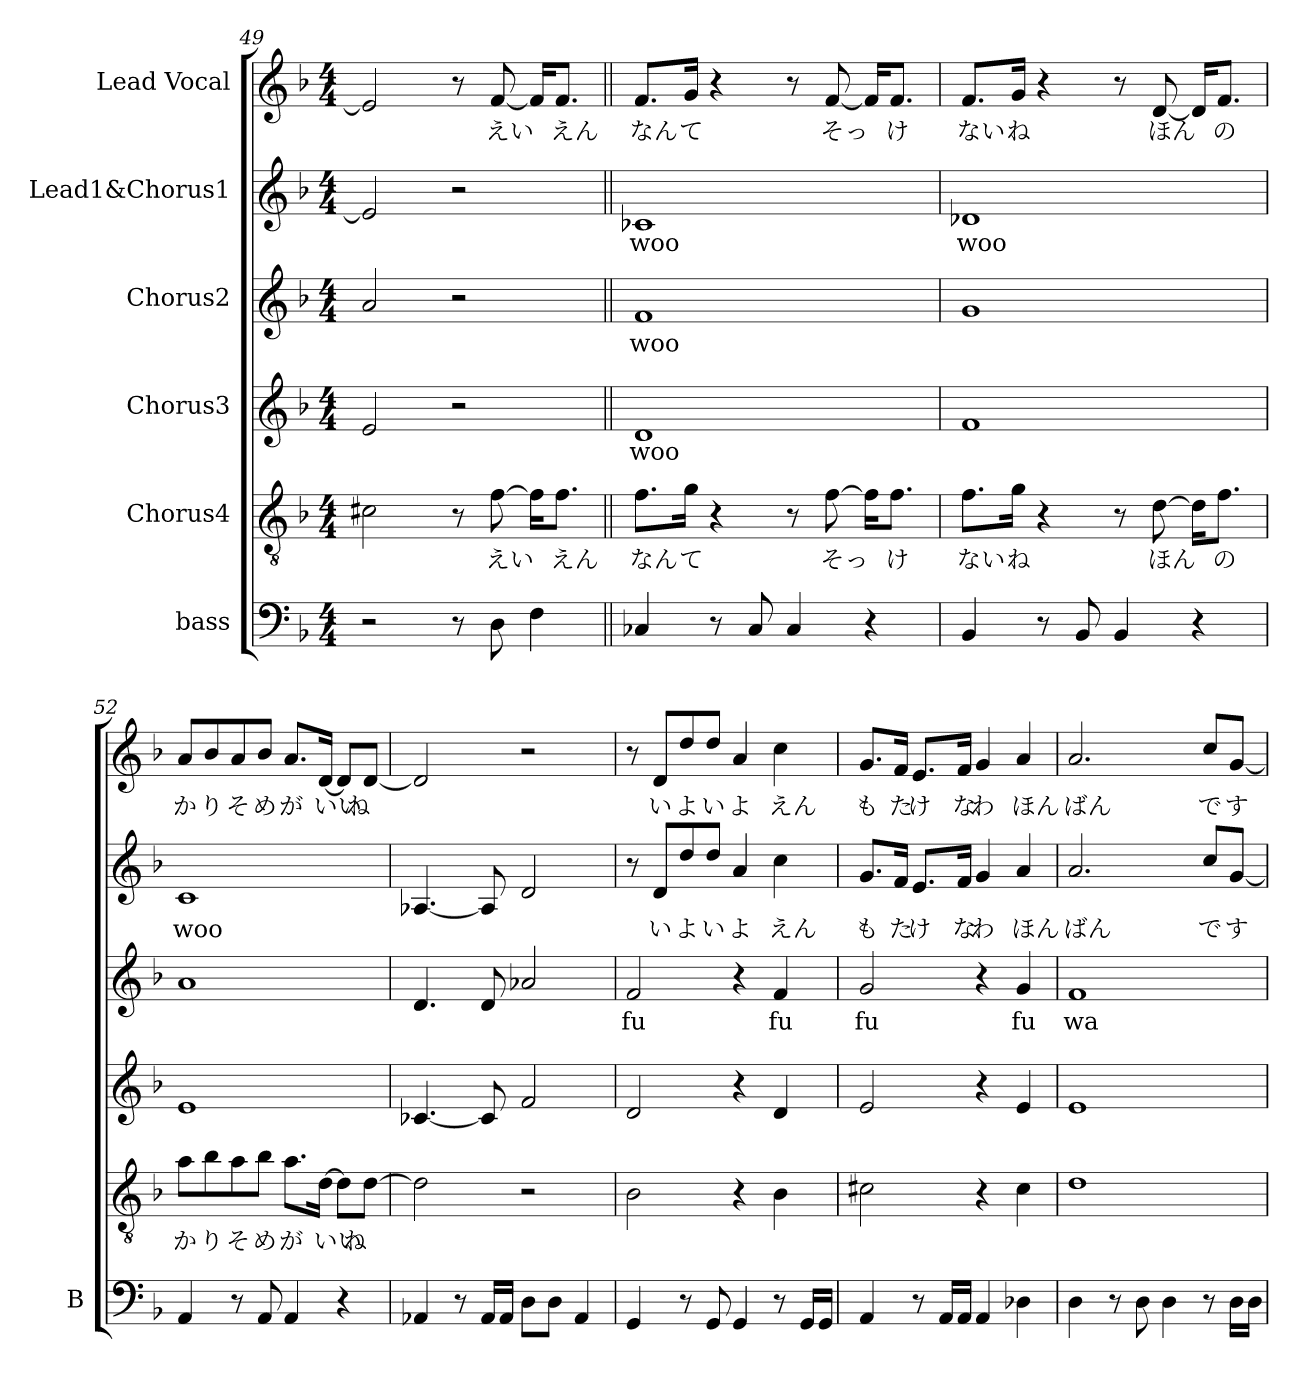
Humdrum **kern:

**kern	**kern	**text	**kern	**text	**kern	**text	**kern	**text	**kern	**text
*part6	*part5	*part5	*part4	*part4	*part3	*part3	*part2	*part2	*part1	*part1
*staff6	*staff5	*staff5	*staff4	*staff4	*staff3	*staff3	*staff2	*staff2	*staff1	*staff1
*I"bass	*I"Chorus4	*	*I"Chorus3	*	*I"Chorus2	*	*I"Lead1&amp;Chorus1	*	*I"Lead Vocal	*
*I'B	*	*	*	*	*	*	*	*	*	*
*clefF4	*clefGv2	*	*clefG2	*	*clefG2	*	*clefG2	*	*clefG2	*
*k[b-]	*k[b-]	*	*k[b-]	*	*k[b-]	*	*k[b-]	*	*k[b-]	*
*M4/4	*M4/4	*	*M4/4	*	*M4/4	*	*M4/4	*	*M4/4	*
=49	=49	=49	=49	=49	=49	=49	=49	=49	=49	=49
2r	2c#X	.	2e	.	2a	.	2e]	.	2e]	.
8r	8r	.	2r	.	2r	.	2r	.	8r	.
8D	[8f	えい	.	.	.	.	.	.	[8f	えい
4F	16fKL]	.	.	.	.	.	.	.	16fKL]	.
.	8.fJ	えん	.	.	.	.	.	.	8.fJ	えん
=50||	=50||	=50||	=50||	=50||	=50||	=50||	=50||	=50||	=50||	=50||
4C-X	8.fL	なん	1d	woo	1f	woo	1c-X	woo	8.fL	なん
.	16gJk	て	.	.	.	.	.	.	16gJk	て
8r	4r	.	.	.	.	.	.	.	4r	.
8C-	.	.	.	.	.	.	.	.	.	.
4C-	8r	.	.	.	.	.	.	.	8r	.
.	[8f	そっ	.	.	.	.	.	.	[8f	そっ
4r	16fKL]	.	.	.	.	.	.	.	16fKL]	.
.	8.fJ	け	.	.	.	.	.	.	8.fJ	け
=51	=51	=51	=51	=51	=51	=51	=51	=51	=51	=51
4BB-	8.fL	ない	1f	.	1g	.	1d-X	woo	8.fL	ない
.	16gJk	ね	.	.	.	.	.	.	16gJk	ね
8r	4r	.	.	.	.	.	.	.	4r	.
8BB-	.	.	.	.	.	.	.	.	.	.
4BB-	8r	.	.	.	.	.	.	.	8r	.
.	[8d	ほん	.	.	.	.	.	.	[8d	ほん
4r	16dKL]	.	.	.	.	.	.	.	16dKL]	.
.	8.fJ	の	.	.	.	.	.	.	8.fJ	の
=52	=52	=52	=52	=52	=52	=52	=52	=52	=52	=52
4AA	8aL	か	1e	.	1a	.	1c	woo	8aL	か
.	8b-	り	.	.	.	.	.	.	8b-	り
8r	8a	そ	.	.	.	.	.	.	8a	そ
8AA	8b-J	め	.	.	.	.	.	.	8b-J	め
4AA	8.aL	が	.	.	.	.	.	.	8.aL	が
.	[16dJk	いい	.	.	.	.	.	.	[16dJk	いい
4r	8dL]	.	.	.	.	.	.	.	8dL]	.
.	[8dJ	ね	.	.	.	.	.	.	[8dJ	ね
=53	=53	=53	=53	=53	=53	=53	=53	=53	=53	=53
4AA-X	2d]	.	[4.c-X	.	4.d	.	[4.A-X	.	2d]	.
8r	.	.	.	.	.	.	.	.	.	.
16AA-LL	.	.	8c-]	.	8d	.	8A-]	.	.	.
16AA-JJ	.	.	.	.	.	.	.	.	.	.
8DL	2r	.	2f	.	2a-X	.	2d	.	2r	.
8DJ	.	.	.	.	.	.	.	.	.	.
4AA-	.	.	.	.	.	.	.	.	.	.
=54	=54	=54	=54	=54	=54	=54	=54	=54	=54	=54
4GG	2B-	.	2d	.	2f	fu	8r	.	8r	.
.	.	.	.	.	.	.	8dL	い	8dL	い
8r	.	.	.	.	.	.	8dd	よ	8dd	よ
8GG	.	.	.	.	.	.	8ddJ	い	8ddJ	い
4GG	4r	.	4r	.	4r	.	4a	よ	4a	よ
8r	4B-	.	4d	.	4f	fu	4cc	えん	4cc	えん
16GGLL	.	.	.	.	.	.	.	.	.	.
16GGJJ	.	.	.	.	.	.	.	.	.	.
=55	=55	=55	=55	=55	=55	=55	=55	=55	=55	=55
4AA	2c#X	.	2e	.	2g	fu	8.gL	も	8.gL	も
.	.	.	.	.	.	.	16fJk	た	16fJk	た
8r	.	.	.	.	.	.	8.eL	け	8.eL	け
16AALL	.	.	.	.	.	.	.	.	.	.
16AAJJ	.	.	.	.	.	.	16fJk	な	16fJk	な
4AA	4r	.	4r	.	4r	.	4g	わ	4g	わ
4D-X	4c#	.	4e	.	4g	fu	4a	ほん	4a	ほん
=56	=56	=56	=56	=56	=56	=56	=56	=56	=56	=56
4D	1d	.	1e	.	1f	wa	2.a	ばん	2.a	ばん
8r	.	.	.	.	.	.	.	.	.	.
8D	.	.	.	.	.	.	.	.	.	.
4D	.	.	.	.	.	.	.	.	.	.
8r	.	.	.	.	.	.	8ccL	で	8ccL	で
16DLL	.	.	.	.	.	.	[8gJ	す	[8gJ	す
16DJJ	.	.	.	.	.	.	.	.	.	.
=	=	=	=	=	=	=	=	=	=	=
*-	*-	*-	*-	*-	*-	*-	*-	*-	*-	*-
